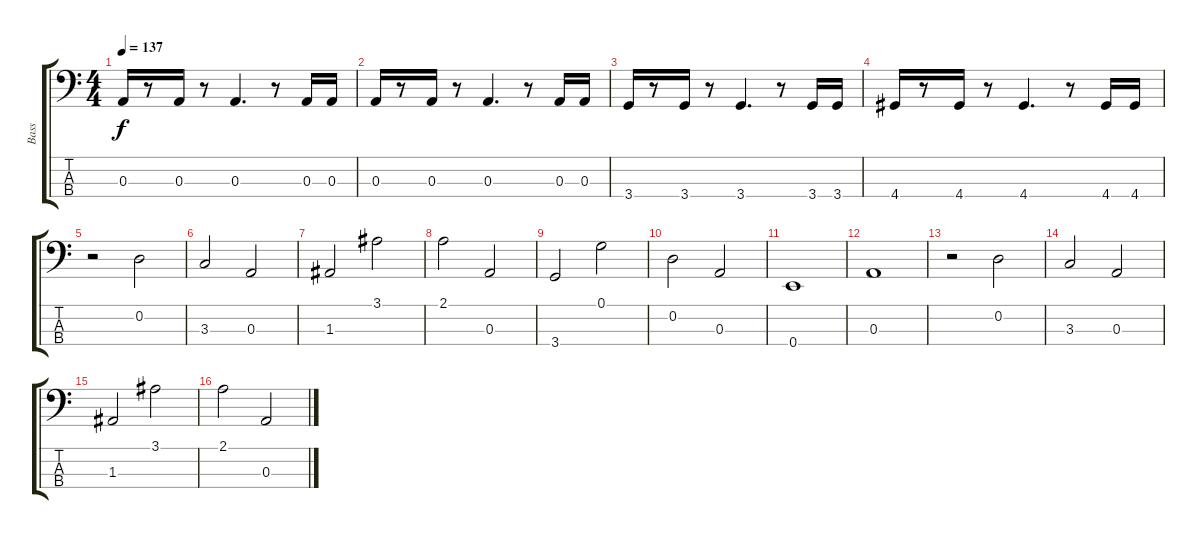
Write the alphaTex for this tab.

\track ("Bass" "Bass") {instrument electricbassfinger}
\staff {score tabs}
\tuning (G2 D2 A1 E1) {hide}
\ts (4 4)
\tempo 137
\clef f4
\ks c
0.3.16{dy f} r.8 0.3.16 r.8 0.3.4{d} r.8 0.3.16 0.3.16 |
0.3.16 r.8 0.3.16 r.8 0.3.4{d} r.8 0.3.16 0.3.16 |
3.4.16 r.8 3.4.16 r.8 3.4.4{d} r.8 3.4.16 3.4.16 |
4.4.16 r.8 4.4.16 r.8 4.4.4{d} r.8 4.4.16 4.4.16 |
r.2 0.2.2 |
3.3.2 0.3.2 |
1.3.2 3.1.2 |
2.1.2 0.3.2 |
3.4.2 0.1.2 |
0.2.2 0.3.2 |
0.4.1 |
0.3.1 |
r.2 0.2.2 |
3.3.2 0.3.2 |
1.3.2 3.1.2 |
2.1.2 0.3.2
